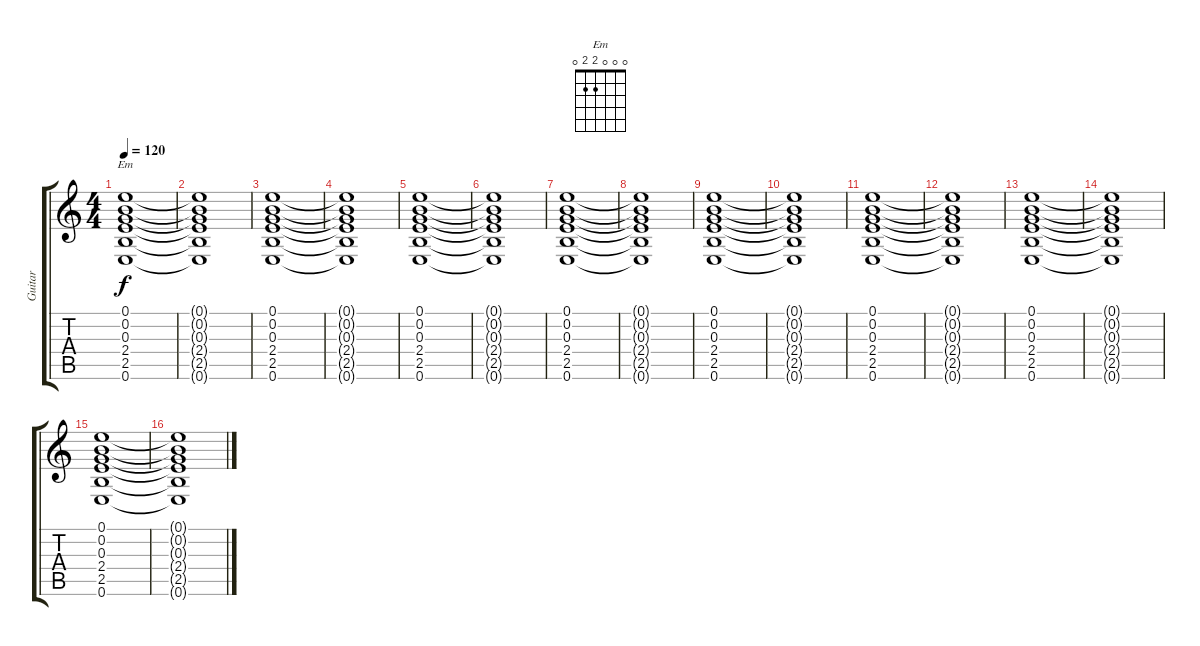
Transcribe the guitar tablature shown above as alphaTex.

\track ("Guitar" "Guitar") {instrument distortionguitar}
\staff {score tabs}
\tuning (E4 B3 G3 D3 A2 E2) {hide}
\chord ("Em" 0 0 0 2 2 0)
\ts (4 4)
\tempo 120
\clef g2
\ks c
(0.1 0.2 0.3 2.4 2.5 0.6).1{ch "Em" dy f} |
(0.1{t} 0.2{t} 0.3{t} 2.4{t} 2.5{t} 0.6{t}).1 |
(0.1 0.2 0.3 2.4 2.5 0.6).1 |
(0.1{t} 0.2{t} 0.3{t} 2.4{t} 2.5{t} 0.6{t}).1 |
(0.1 0.2 0.3 2.4 2.5 0.6).1 |
(0.1{t} 0.2{t} 0.3{t} 2.4{t} 2.5{t} 0.6{t}).1 |
(0.1 0.2 0.3 2.4 2.5 0.6).1 |
(0.1{t} 0.2{t} 0.3{t} 2.4{t} 2.5{t} 0.6{t}).1 |
(0.1 0.2 0.3 2.4 2.5 0.6).1 |
(0.1{t} 0.2{t} 0.3{t} 2.4{t} 2.5{t} 0.6{t}).1 |
(0.1 0.2 0.3 2.4 2.5 0.6).1 |
(0.1{t} 0.2{t} 0.3{t} 2.4{t} 2.5{t} 0.6{t}).1 |
(0.1 0.2 0.3 2.4 2.5 0.6).1 |
(0.1{t} 0.2{t} 0.3{t} 2.4{t} 2.5{t} 0.6{t}).1 |
(0.1 0.2 0.3 2.4 2.5 0.6).1 |
(0.1{t} 0.2{t} 0.3{t} 2.4{t} 2.5{t} 0.6{t}).1
